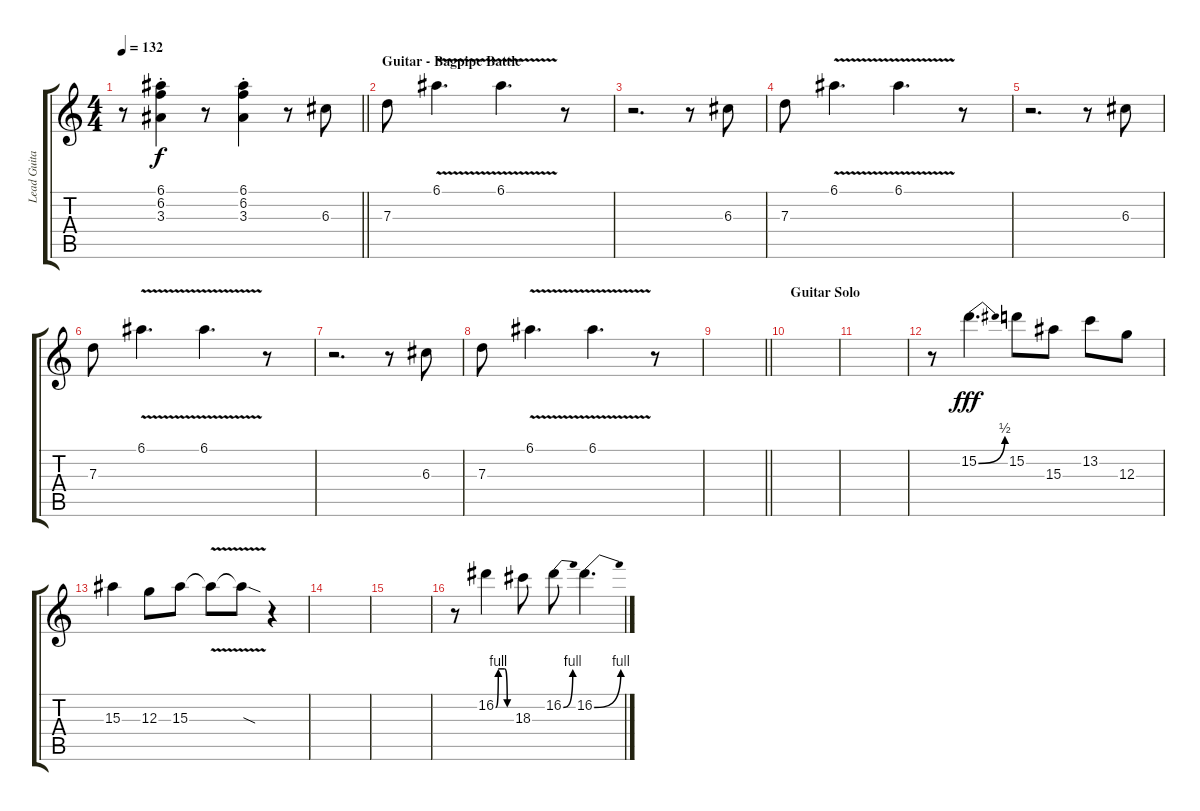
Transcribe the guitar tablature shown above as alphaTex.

\track ("Lead Guitar (Angus Young)" "Lead Guita") {instrument overdrivenguitar}
\staff {score tabs}
\tuning (E4 B3 G3 D3 A2 E2) {hide}
\ts (4 4)
\tempo 132
\clef g2
\barLineRight lightlight
\ks c
r.8{dy f} (6.1{st} 6.2{st} 3.3{st}).4 r.8 (6.1{st} 6.2{st} 3.3{st}).4 r.8 6.3.8{volume 16 balance 8} |
\section ("" "Guitar - Bagpipe Battle")
7.3.8 6.1{v}.4{d} 6.1{v}.4{d} r.8 |
r.2{d} r.8 6.3.8 |
7.3.8 6.1{v}.4{d} 6.1{v}.4{d} r.8 |
r.2{d} r.8 6.3.8 |
7.3.8 6.1{v}.4{d} 6.1{v}.4{d} r.8 |
r.2{d} r.8 6.3.8 |
7.3.8 6.1{v}.4{d} 6.1{v}.4{d} r.8 |
\barLineRight lightlight
|
\section ("" "Guitar Solo")
|
|
r.8 15.2{be (bend 0 0 60 2)}.4{d dy fff} 15.2.8 15.3.8 13.2.8 12.3.8 |
15.3.4 12.3.8 15.3.8 15.3{v t}.8 15.3{sod t}.8 r.4 |
|
|
r.8 16.2{be (custom 0 0 10 4 35 4 45 0 60 0)}.4 18.3.8 16.2{be (bend 0 0 60 4)}.8 16.2{be (bend 0 0 60 4)}.4{d}
